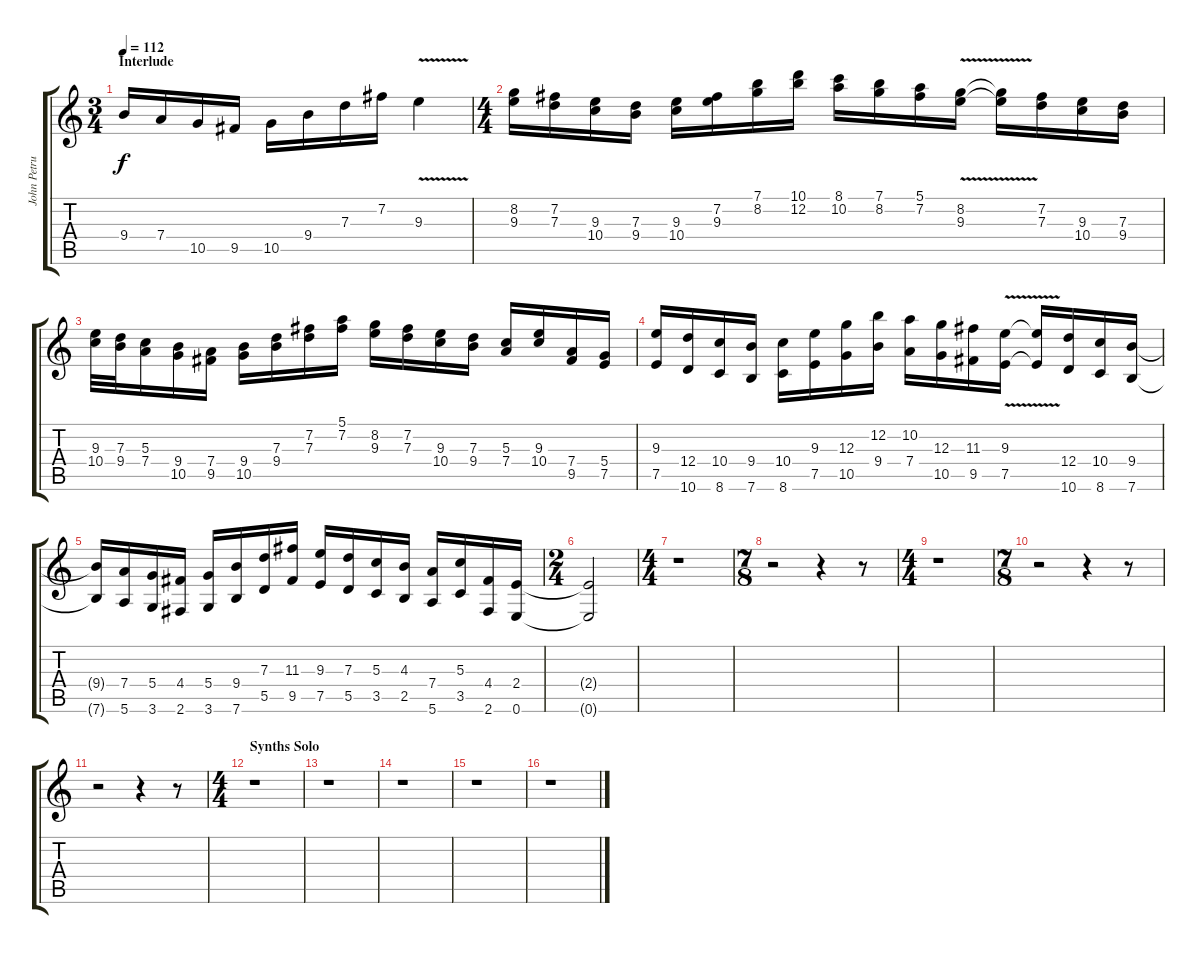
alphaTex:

\track ("John Petrucci (Solo)" "John Petru") {instrument distortionguitar}
\staff {score tabs}
\tuning (E4 B3 G3 D3 A2 E2) {hide}
\ts (3 4)
\section ("" "Interlude")
\tempo 112
\clef g2
\ks c
9.4{t}.16{dy f} 7.4.16 10.5.16 9.5.16 10.5.16 9.4.16 7.3.16 7.2.16 9.3{v}.4 |
\ts (4 4)
(8.2 9.3).16 (7.2 7.3).16 (9.3 10.4).16 (7.3 9.4).16 (9.3 10.4).16 (7.2 9.3).16 (7.1 8.2).16 (10.1 12.2).16 (8.1 10.2).16 (7.1 8.2).16 (5.1 7.2).16 (8.2{v} 9.3{v}).16 (8.2{t} 9.3{t}).16 (7.2 7.3).16 (9.3 10.4).16 (7.3 9.4).16 |
(9.3 10.4).32 (7.3 9.4).32 (5.3 7.4).16 (9.4 10.5).16 (7.4 9.5).16 (9.4 10.5).16 (7.3 9.4).16 (7.2 7.3).16 (5.1 7.2).16 (8.2 9.3).16 (7.2 7.3).16 (9.3 10.4).16 (7.3 9.4).16 (5.3 7.4).16 (9.3 10.4).16 (7.4 9.5).16 (5.4 7.5).16 |
(9.3 7.5).16 (12.4 10.6).16 (10.4 8.6).16 (9.4 7.6).16 (10.4 8.6).16 (9.3 7.5).16 (12.3 10.5).16 (12.2 9.4).16 (10.2 7.4).16 (12.3 10.5).16 (11.3 9.5).16 (9.3{v} 7.5{v}).16 (9.3{t} 7.5{t}).16 (12.4 10.6).16 (10.4 8.6).16 (9.4 7.6).16 |
(9.4{t} 7.6{t}).16 (7.4 5.6).16 (5.4 3.6).16 (4.4 2.6).16 (5.4 3.6).16 (9.4 7.6).16 (7.3 5.5).16 (11.3 9.5).16 (9.3 7.5).16 (7.3 5.5).16 (5.3 3.5).16 (4.3 2.5).16 (7.4 5.6).16 (5.3 3.5).16 (4.4 2.6).16 (2.4 0.6).16 |
\ts (2 4)
(2.4{t} 0.6{t}).2 |
\ts (4 4)
r.1 |
\ts (7 8)
r.2 r.4 r.8 |
\ts (4 4)
r.1 |
\ts (7 8)
r.2 r.4 r.8 |
r.2 r.4 r.8 |
\ts (4 4)
\section ("" "Synths Solo")
r.1 |
r.1 |
r.1 |
r.1 |
r.1
